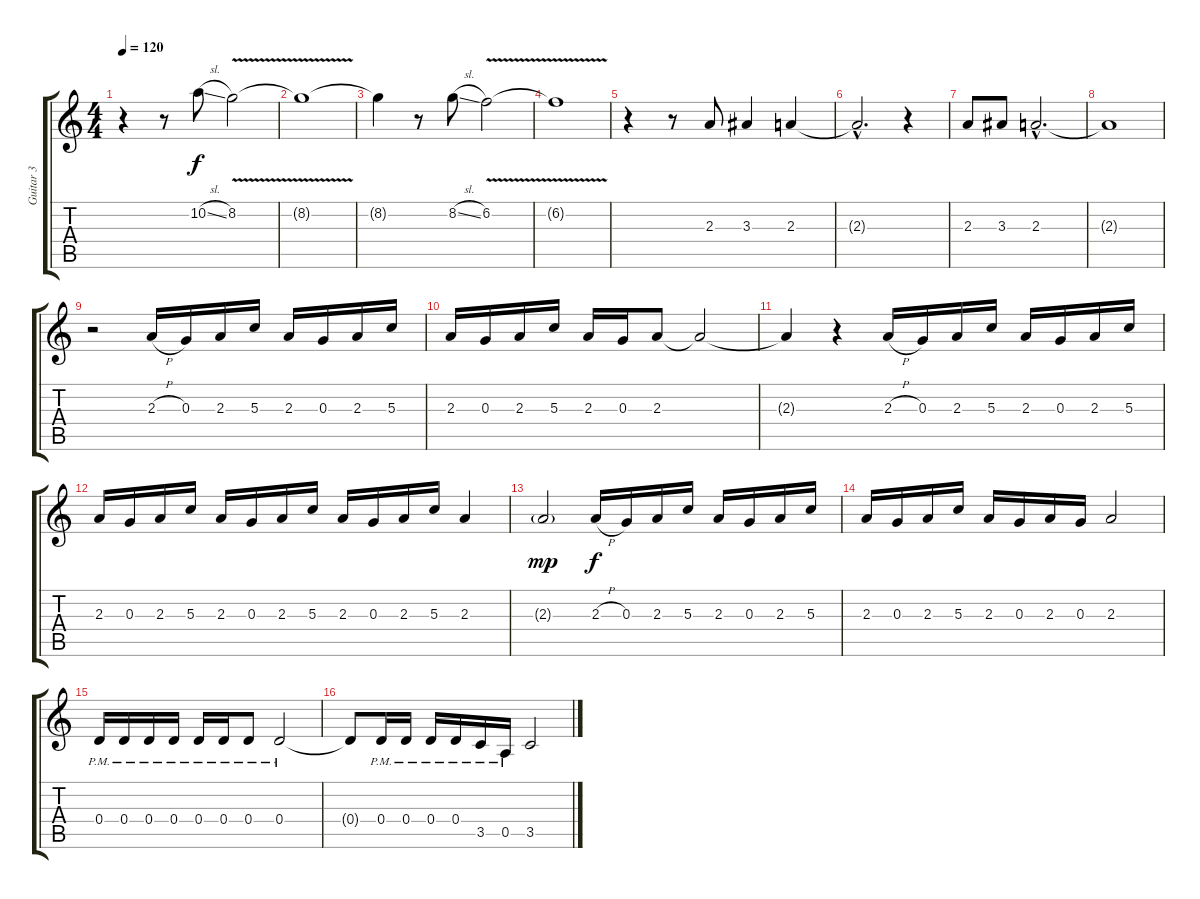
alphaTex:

\track ("Guitar 3" "Guitar 3") {instrument overdrivenguitar}
\staff {score tabs}
\tuning (E4 B3 G3 D3 A2 E2) {hide}
\ts (4 4)
\tempo 120
\clef g2
\ks c
r.4{dy f} r.8 10.2{sl}.8 8.2{v}.2 |
8.2{t}.1 |
8.2{t}.4 r.8 8.2{sl}.8 6.2{v}.2 |
6.2{t}.1 |
r.4 r.8 2.3.8 3.3.4 2.3.4 |
2.3{hac t}.2{d} r.4 |
2.3.8 3.3.8 2.3{hac}.2{d} |
2.3{t}.1 |
r.2 2.3{h}.16 0.3.16 2.3.16 5.3.16 2.3.16 0.3.16 2.3.16 5.3.16 |
2.3.16 0.3.16 2.3.16 5.3.16 2.3.16 0.3.16 2.3.8 2.3{t}.2 |
2.3{t}.4 r.4 2.3{h}.16 0.3.16 2.3.16 5.3.16 2.3.16 0.3.16 2.3.16 5.3.16 |
2.3.16 0.3.16 2.3.16 5.3.16 2.3.16 0.3.16 2.3.16 5.3.16 2.3.16 0.3.16 2.3.16 5.3.16 2.3.4 |
2.3{g}.2{dy mp} 2.3{h}.16{dy f} 0.3.16 2.3.16 5.3.16 2.3.16 0.3.16 2.3.16 5.3.16 |
2.3.16 0.3.16 2.3.16 5.3.16 2.3.16 0.3.16 2.3.16 0.3.16 2.3.2 |
0.4{pm}.16 0.4{pm}.16 0.4{pm}.16 0.4{pm}.16 0.4{pm}.16 0.4{pm}.16 0.4{pm}.8 0.4{pm}.2 |
0.4{t}.8 0.4{pm}.16 0.4{pm}.16 0.4{pm}.16 0.4{pm}.16 3.5{pm}.16 0.5{pm}.16 3.5.2
